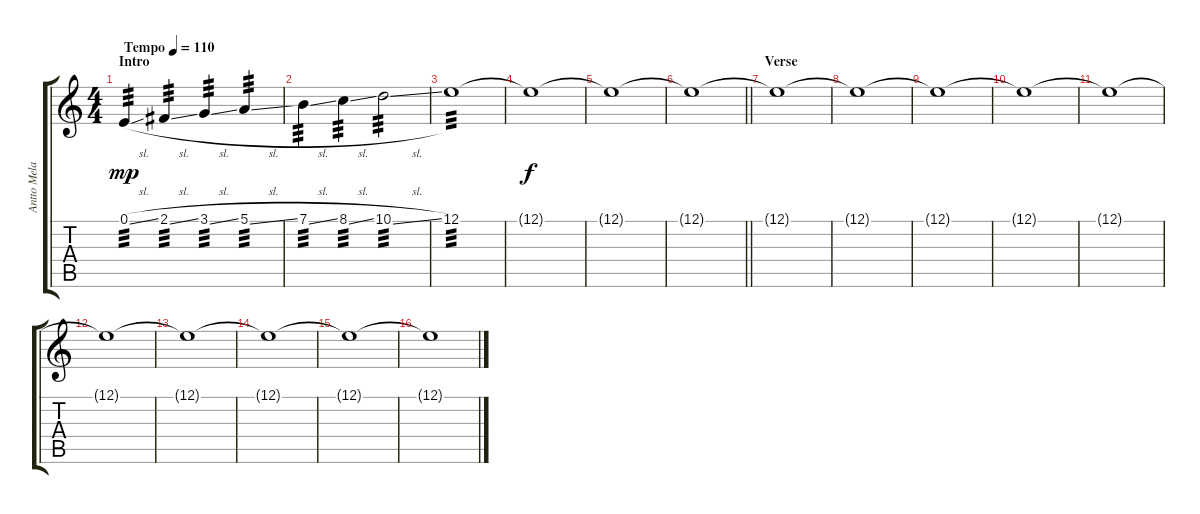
\track ("Antto Melasniemi (Keyboard)" "Antto Mela") {instrument breathnoise}
\staff {score tabs}
\tuning (E4 B3 G3 D3 A2 E2) {hide}
\ts (4 4)
\section ("" "Intro")
\tempo (110 "Tempo")
\clef g2
\ks c
0.1{sl}.4{tp 3 dy mp instrument breathnoise} 2.1{sl}.4{tp 3} 3.1{sl}.4{tp 3} 5.1{sl}.4{tp 3} |
7.1{sl}.4{tp 3} 8.1{sl}.4{tp 3} 10.1{sl}.2{tp 3} |
12.1.1{tp 3} |
12.1{t}.1{dy f} |
12.1{t}.1 |
\barLineRight lightlight
12.1{t}.1 |
\section ("" "Verse")
12.1{t}.1 |
12.1{t}.1 |
12.1{t}.1 |
12.1{t}.1 |
12.1{t}.1 |
12.1{t}.1 |
12.1{t}.1 |
12.1{t}.1 |
12.1{t}.1 |
12.1{t}.1
